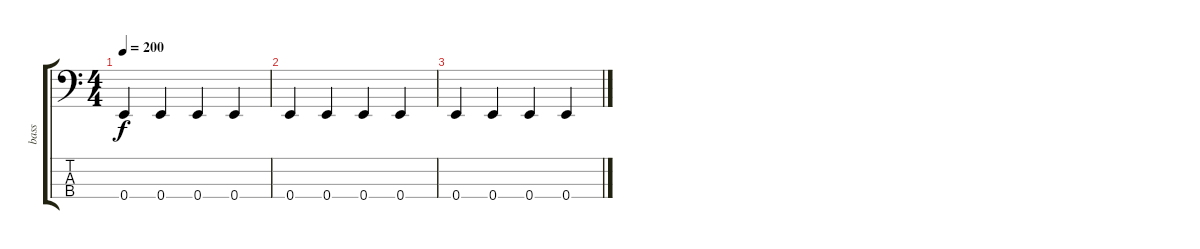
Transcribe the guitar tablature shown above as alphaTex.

\track ("bass" "bass") {instrument electricbasspick}
\staff {score tabs}
\tuning (G2 D2 A1 E1) {hide}
\ts (4 4)
\tempo 200
\clef f4
\ks c
0.4.4{dy f} 0.4.4 0.4.4 0.4.4 |
0.4.4 0.4.4 0.4.4 0.4.4 |
0.4.4 0.4.4 0.4.4 0.4.4
